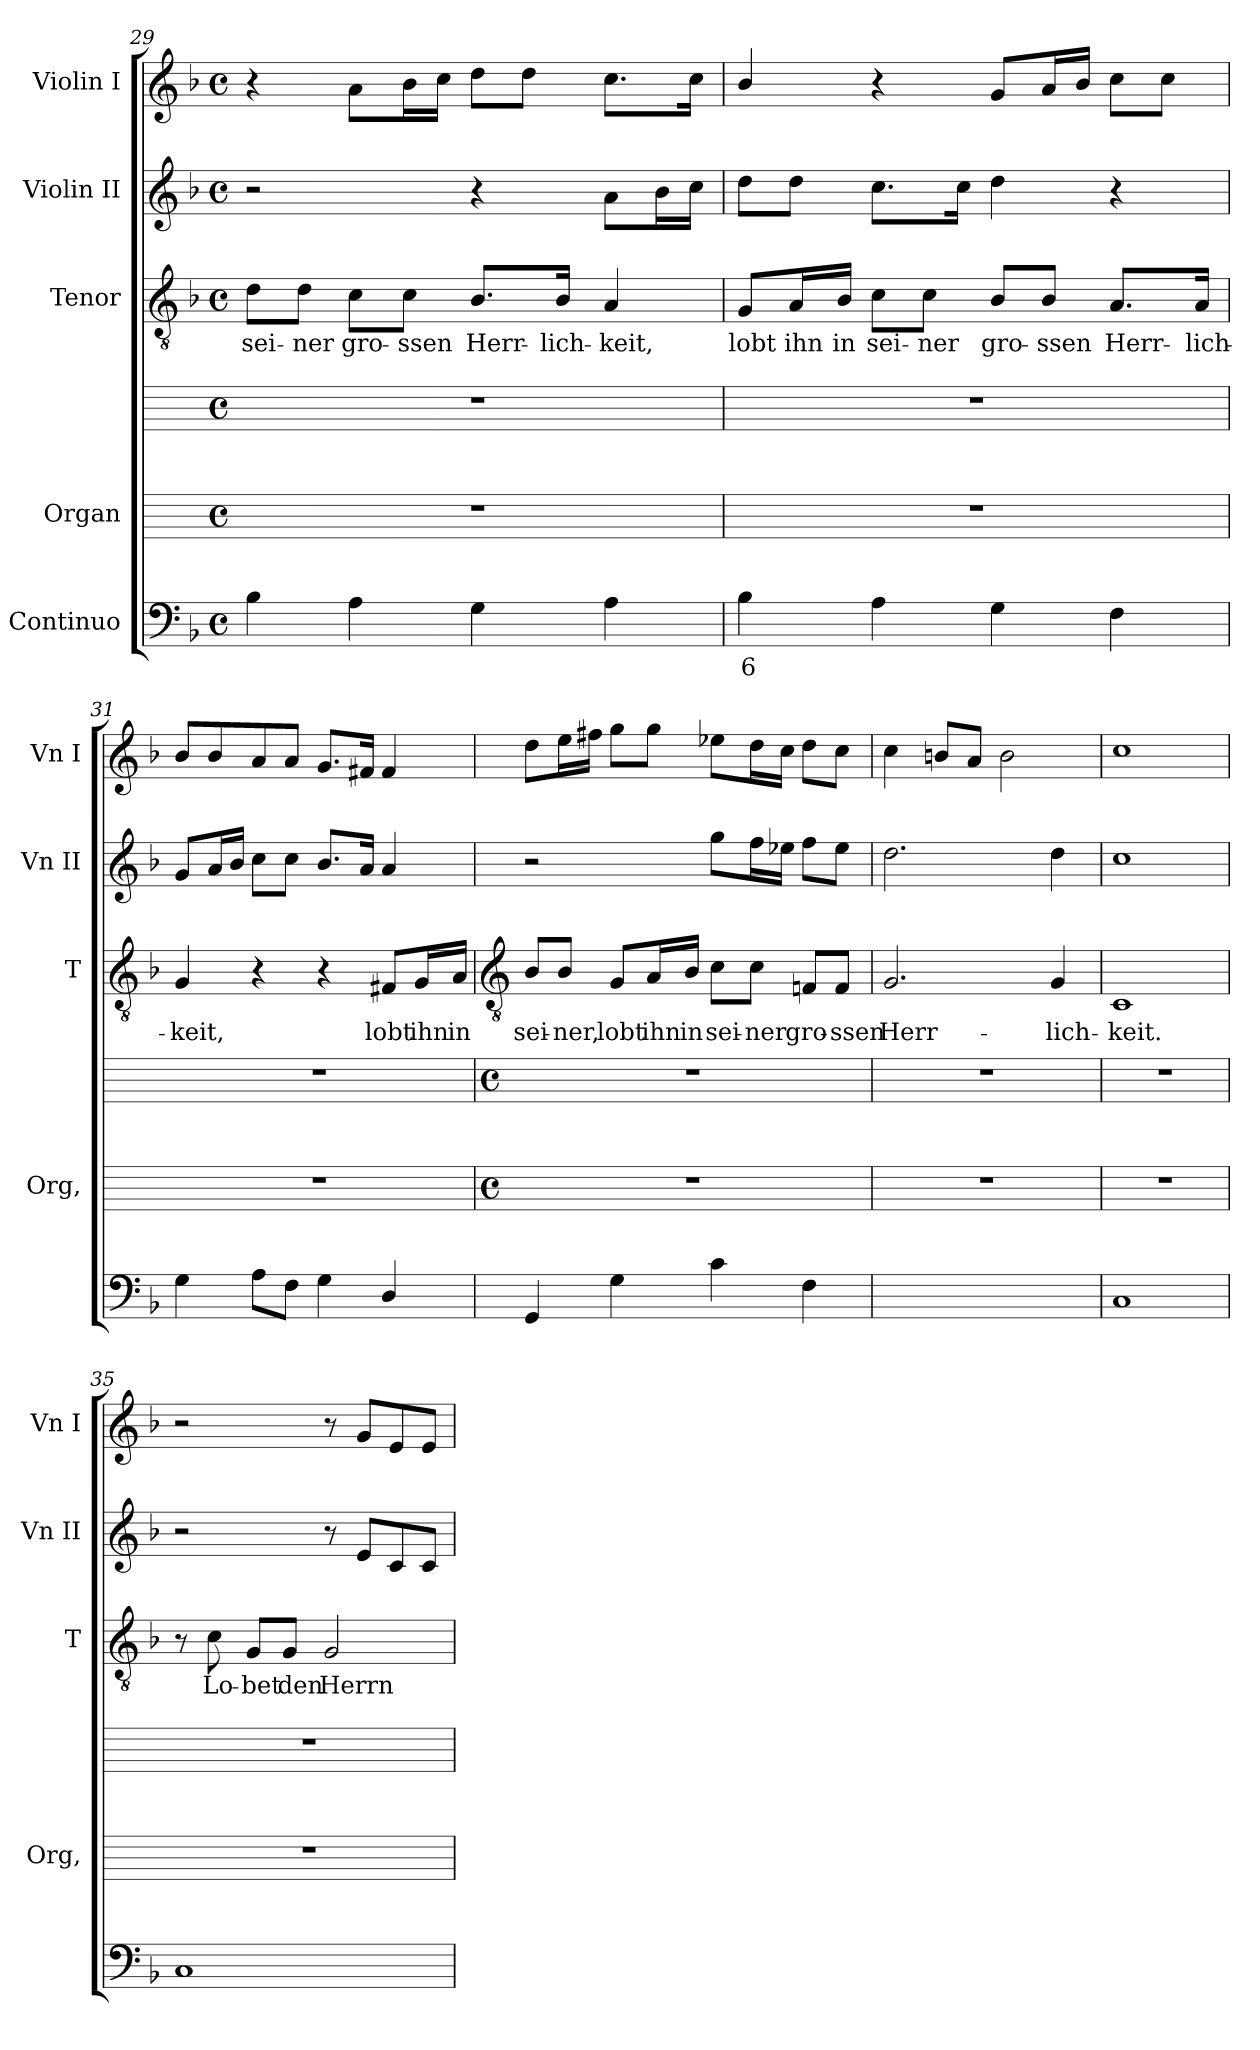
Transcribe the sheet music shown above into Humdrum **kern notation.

**kern	**text	**kern	**kern	**kern	**text	**kern	**kern
*part5	*part5	*part4	*part4	*part3	*part3	*part2	*part1
*staff6	*staff6	*staff5	*staff4	*staff3	*staff3	*staff2	*staff1
*I"Continuo	*	*I"Organ	*	*I"Tenor	*	*I"Violin II	*I"Violin I
*	*	*I'Org,	*	*I'T	*	*I'Vn II	*I'Vn I
!!LO:LB:g=z
*clefF4	*	*	*	*clefGv2	*	*clefG2	*clefG2
*k[b-]	*	*	*	*k[b-]	*	*k[b-]	*k[b-]
*F:	*	*	*	*F:	*	*F:	*F:
*M4/4	*	*M4/4	*M4/4	*M4/4	*	*M4/4	*M4/4
*met(c)	*	*met(c)	*met(c)	*met(c)	*	*met(c)	*met(c)
=29	=29	=29	=29	=29	=29	=29	=29
!	!	!	!	!	!LO:LY:b	!	!
4B-	.	1r	1r	8d\L	sei-	2r	4r
!	!	!	!	!	!LO:LY:b	!	!
.	.	.	.	8d\J	-ner	.	.
!	!	!	!	!	!LO:LY:b	!	!
4A	.	.	.	8c\L	gro-	.	8aL
!	!	!	!	!	!LO:LY:b	!	!
.	.	.	.	8c\J	-ssen	.	16b-L
.	.	.	.	.	.	.	16ccJJ
!	!	!	!	!	!LO:LY:b	!	!
4G	.	.	.	8.B-/L	Herr-	4r	8ddL
.	.	.	.	.	.	.	8ddJ
!	!	!	!	!	!LO:LY:b	!	!
.	.	.	.	16B-/Jk	-lich-	.	.
!	!	!	!	!	!LO:LY:b	!	!
4A	.	.	.	4A	-keit,	8aL	8.ccL
.	.	.	.	.	.	16b-L	.
.	.	.	.	.	.	16ccJJ	16ccJ
=30	=30	=30	=30	=30	=30	=30	=30
!	!LO:LY:b	!	!	!	!LO:LY:b	!	!
4B-	6	1r	1r	8G/L	lobt	8ddL	4b-/
!	!	!	!	!	!LO:LY:b	!	!
.	.	.	.	16A/L	ihn	8ddJ	.
!	!	!	!	!	!LO:LY:b	!	!
.	.	.	.	16B-/JJ	in	.	.
!	!	!	!	!	!LO:LY:b	!	!
4A	.	.	.	8c\L	sei-	8.ccL	4r
!	!	!	!	!	!LO:LY:b	!	!
.	.	.	.	8c\J	-ner	.	.
.	.	.	.	.	.	16ccJ	.
!	!	!	!	!	!LO:LY:b	!	!
4G	.	.	.	8B-/L	gro-	4dd	8gL
!	!	!	!	!	!LO:LY:b	!	!
.	.	.	.	8B-/J	-ssen	.	16aL
.	.	.	.	.	.	.	16b-JJ
!	!	!	!	!	!LO:LY:b	!	!
4F	.	.	.	8.A/L	Herr-	4r	8ccL
.	.	.	.	.	.	.	8ccJ
!	!	!	!	!	!LO:LY:b	!	!
.	.	.	.	16A/Jk	-lich-	.	.
=31	=31	=31	=31	=31	=31	=31	=31
!	!	!	!	!	!LO:LY:b	!	!
4G	.	1r	1r	4G	-keit,	8gL	8b-L
.	.	.	.	.	.	16aL	8b-
.	.	.	.	.	.	16b-JJ	.
8AL	.	.	.	4r	.	8ccL	8a
8FJ	.	.	.	.	.	8ccJ	8aJ
4G	.	.	.	4r	.	8.b-L	8.gL
.	.	.	.	.	.	16aJ	16f#XJ
!	!	!	!	!	!LO:LY:b	!	!
4D/	.	.	.	8F#X/L	lobt	4a	4f#
!	!	!	!	!	!LO:LY:b	!	!
.	.	.	.	16G/L	ihn	.	.
!	!	!	!	!	!LO:LY:b	!	!
.	.	.	.	16A/JJ	in	.	.
!!LO:LB:g=z
=32	=32	=32	=32	=32	=32	=32	=32
*	*	*	*	*clefGv2	*	*	*
*	*	*M4/4	*M4/4	*	*	*	*
*	*	*met(c)	*met(c)	*	*	*	*
!	!	!	!	!	!LO:LY:b	!	!
4GG	.	1r	1r	8B-/L	sei-	2r	8ddL
!	!	!	!	!	!LO:LY:b	!	!
.	.	.	.	8B-/J	-ner,	.	16eeL
.	.	.	.	.	.	.	16ff#XJJ
!	!	!	!	!	!LO:LY:b	!	!
4G	.	.	.	8G/L	lobt	.	8ggL
!	!	!	!	!	!LO:LY:b	!	!
.	.	.	.	16A/L	ihn	.	8ggJ
!	!	!	!	!	!LO:LY:b	!	!
.	.	.	.	16B-/JJ	in	.	.
!	!	!	!	!	!LO:LY:b	!	!
4c	.	.	.	8c\L	sei-	8ggL	8ee-XL
!	!	!	!	!	!LO:LY:b	!	!
.	.	.	.	8c\J	-ner	16ffL	16ddL
.	.	.	.	.	.	16ee-XJJ	16ccJJ
!	!	!	!	!	!LO:LY:b	!	!
4F	.	.	.	8Fn/L	gro-	8ffL	8ddL
!	!	!	!	!	!LO:LY:b	!	!
.	.	.	.	8F/J	-ssen	8ee-J	8ccJ
=33	=33	=33	=33	=33	=33	=33	=33
!	!LO:LY:b	!	!	!	!LO:LY:b	!	!
[2Gyy	4	1r	1r	2.G	Herr-	2.dd	4cc
.	.	.	.	.	.	.	8bnL
.	.	.	.	.	.	.	8aJ
2Gyy]	.	.	.	.	.	.	2b
!	!	!	!	!	!LO:LY:b	!	!
.	.	.	.	4G	-lich-	4dd	.
=34	=34	=34	=34	=34	=34	=34	=34
!	!	!	!	!	!LO:LY:b	!	!
1C	.	1r	1r	1C	-keit.	1cc	1cc
=35	=35	=35	=35	=35	=35	=35	=35
1C	.	1r	1r	8r	.	2r	2r
!	!	!	!	!	!LO:LY:b	!	!
.	.	.	.	8c	Lo-	.	.
!	!	!	!	!	!LO:LY:b	!	!
.	.	.	.	8G/L	-bet	.	.
!	!	!	!	!	!LO:LY:b	!	!
.	.	.	.	8G/J	den	.	.
!	!	!	!	!	!LO:LY:b	!	!
.	.	.	.	2G	Herrn	8r	8r
.	.	.	.	.	.	8eL	8gL
.	.	.	.	.	.	8c	8e
.	.	.	.	.	.	8cJ	8eJ
=	=	=	=	=	=	=	=
*-	*-	*-	*-	*-	*-	*-	*-
